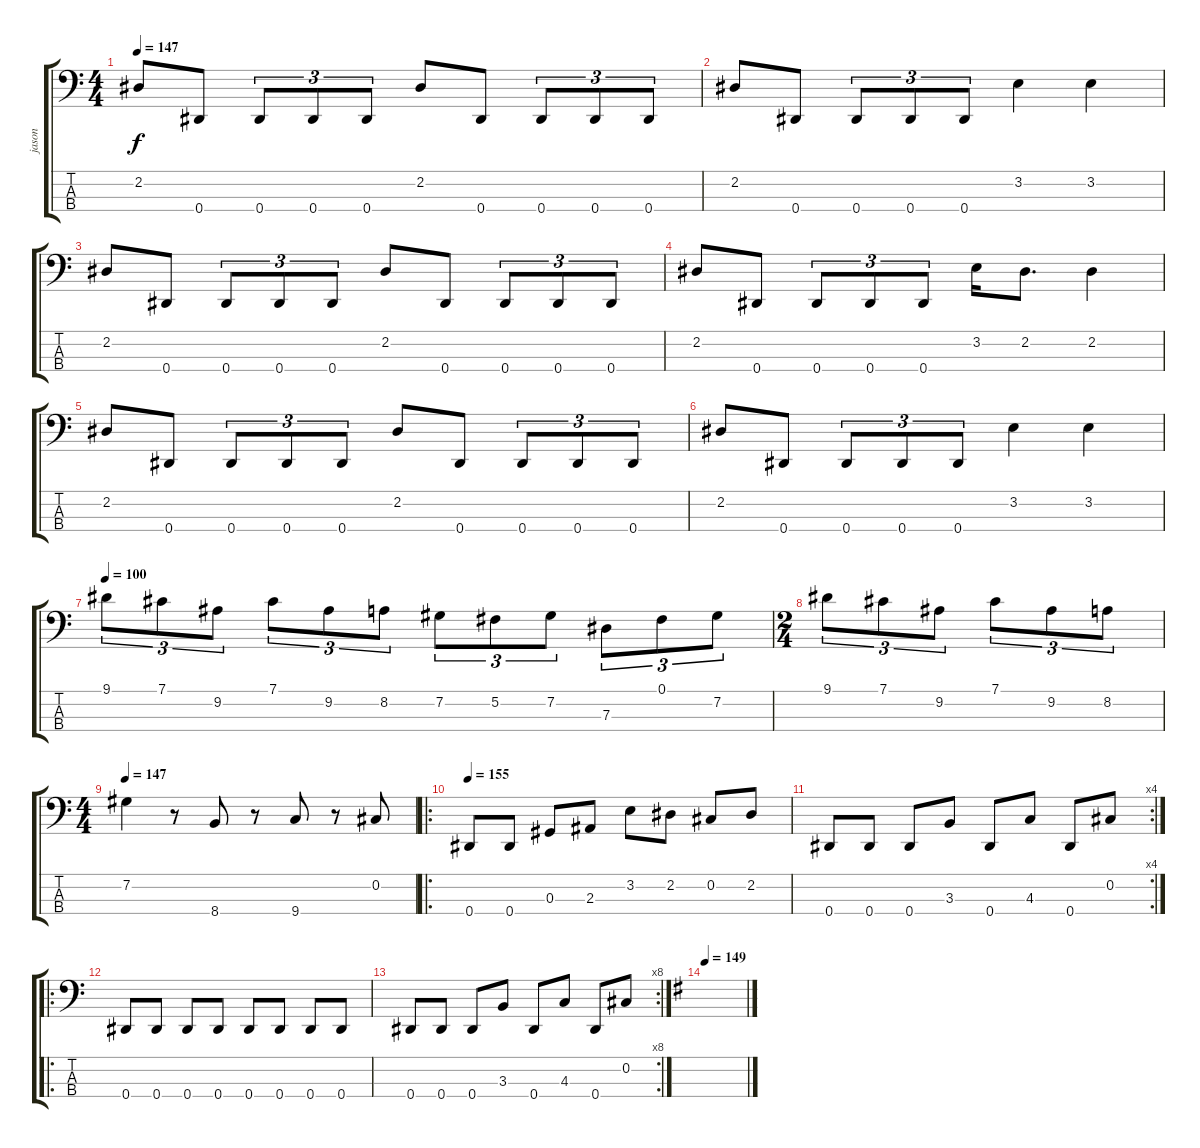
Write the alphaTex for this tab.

\track ("jason" "jason") {instrument electricbasspick}
\staff {score tabs}
\tuning (Gb2 Db2 Ab1 Eb1) {hide}
\ts (4 4)
\tempo 147
\clef f4
\ks c
2.2.8{dy f} 0.4.8 0.4.8{tu (3 2)} 0.4.8{tu (3 2)} 0.4.8{tu (3 2)} 2.2.8 0.4.8 0.4.8{tu (3 2)} 0.4.8{tu (3 2)} 0.4.8{tu (3 2)} |
2.2.8 0.4.8 0.4.8{tu (3 2)} 0.4.8{tu (3 2)} 0.4.8{tu (3 2)} 3.2.4 3.2.4 |
2.2.8 0.4.8 0.4.8{tu (3 2)} 0.4.8{tu (3 2)} 0.4.8{tu (3 2)} 2.2.8 0.4.8 0.4.8{tu (3 2)} 0.4.8{tu (3 2)} 0.4.8{tu (3 2)} |
2.2.8 0.4.8 0.4.8{tu (3 2)} 0.4.8{tu (3 2)} 0.4.8{tu (3 2)} 3.2.16 2.2.8{d} 2.2.4 |
2.2.8 0.4.8 0.4.8{tu (3 2)} 0.4.8{tu (3 2)} 0.4.8{tu (3 2)} 2.2.8 0.4.8 0.4.8{tu (3 2)} 0.4.8{tu (3 2)} 0.4.8{tu (3 2)} |
2.2.8 0.4.8 0.4.8{tu (3 2)} 0.4.8{tu (3 2)} 0.4.8{tu (3 2)} 3.2.4 3.2.4 |
\tempo 100
9.1.8{tu (3 2)} 7.1.8{tu (3 2)} 9.2.8{tu (3 2)} 7.1.8{tu (3 2)} 9.2.8{tu (3 2)} 8.2.8{tu (3 2)} 7.2.8{tu (3 2)} 5.2.8{tu (3 2)} 7.2.8{tu (3 2)} 7.3.8{tu (3 2)} 0.1.8{tu (3 2)} 7.2.8{tu (3 2)} |
\ts (2 4)
9.1.8{tu (3 2)} 7.1.8{tu (3 2)} 9.2.8{tu (3 2)} 7.1.8{tu (3 2)} 9.2.8{tu (3 2)} 8.2.8{tu (3 2)} |
\ts (4 4)
\tempo 147
7.2.4 r.8 8.4.8 r.8 9.4.8 r.8 0.2.8 |
\ro
\tempo 155
0.4.8 0.4.8 0.3.8 2.3.8 3.2.8 2.2.8 0.2.8 2.2.8 |
\rc 4
0.4.8 0.4.8 0.4.8 3.3.8 0.4.8 4.3.8 0.4.8 0.2.8 |
\ro
0.4.8 0.4.8 0.4.8 0.4.8 0.4.8 0.4.8 0.4.8 0.4.8 |
\rc 8
0.4.8 0.4.8 0.4.8 3.3.8 0.4.8 4.3.8 0.4.8 0.2.8 |
\tempo 149
\ks g
